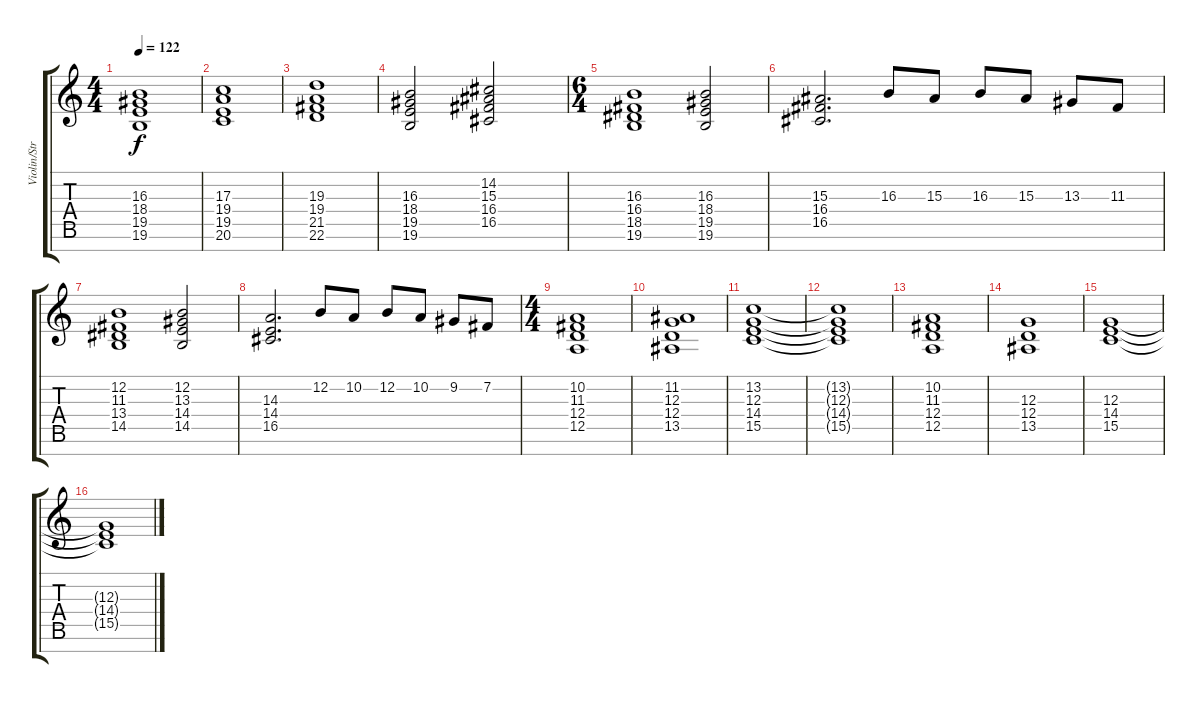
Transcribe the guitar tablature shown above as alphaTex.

\track ("Violin/Strings" "Violin/Str") {instrument violin}
\staff {score tabs}
\tuning (E4 B3 G3 D3 A2 E2 B1) {hide}
\ts (4 4)
\tempo 122
\clef g2
\ks c
(16.3 18.4 19.5 19.6).1{dy f} |
(17.3 19.4 19.5 20.6).1 |
(19.3 19.4 21.5 22.6).1 |
(16.3 18.4 19.5 19.6).2 (14.2 15.3 16.4 16.5).2 |
\ts (6 4)
(16.3 16.4 18.5 19.6).1 (16.3 18.4 19.5 19.6).2 |
(15.3 16.4 16.5).2{d} 16.3.8 15.3.8 16.3.8 15.3.8 13.3.8 11.3.8 |
(12.2 11.3 13.4 14.5).1 (12.2 13.3 14.4 14.5).2 |
(14.3 14.4 16.5).2{d} 12.2.8 10.2.8 12.2.8 10.2.8 9.2.8 7.2.8 |
\ts (4 4)
(10.2 11.3 12.4 12.5).1 |
(11.2 12.3 12.4 13.5).1 |
(13.2 12.3 14.4 15.5).1 |
(13.2{t} 12.3{t} 14.4{t} 15.5{t}).1 |
(10.2 11.3 12.4 12.5).1 |
(12.3 12.4 13.5).1 |
(12.3 14.4 15.5).1 |
(12.3{t} 14.4{t} 15.5{t}).1
